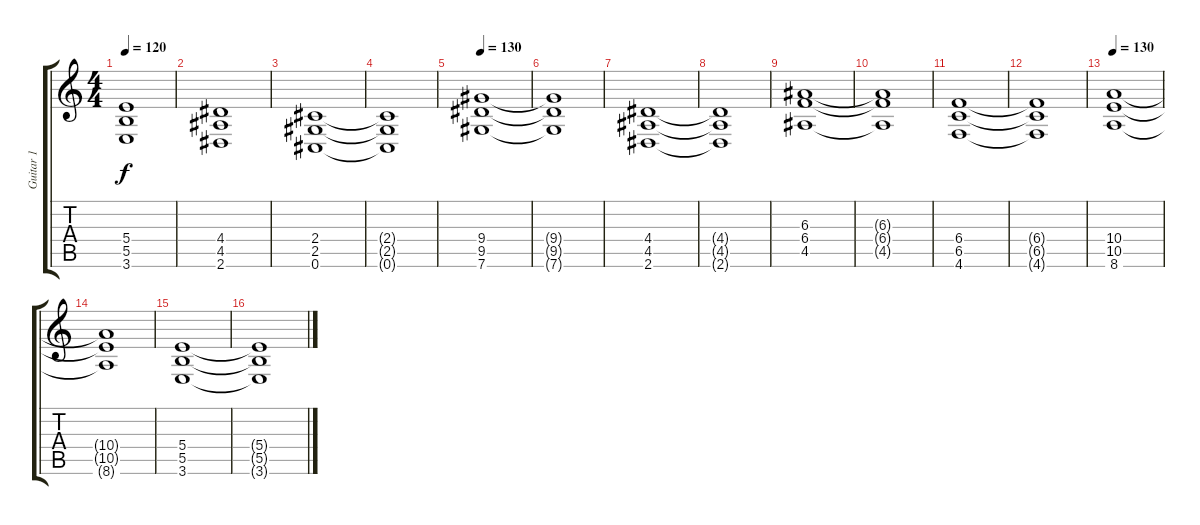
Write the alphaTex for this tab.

\track ("Guitar 1" "Guitar 1") {instrument distortionguitar}
\staff {score tabs}
\tuning (Db4 Ab3 E3 B2 Gb2 Db2) {hide}
\ts (4 4)
\tempo 120
\clef g2
\ks c
(5.4 5.5 3.6).1{dy f} |
(4.4 4.5 2.6).1 |
(2.4 2.5 0.6).1 |
(2.4{t} 2.5{t} 0.6{t}).1 |
\tempo 130
(9.4 9.5 7.6).1 |
(9.4{t} 9.5{t} 7.6{t}).1 |
(4.4 4.5 2.6).1 |
(4.4{t} 4.5{t} 2.6{t}).1 |
(6.3 6.4 4.5).1 |
(6.3{t} 6.4{t} 4.5{t}).1 |
(6.4 6.5 4.6).1 |
(6.4{t} 6.5{t} 4.6{t}).1 |
\tempo 130
(10.4 10.5 8.6).1 |
(10.4{t} 10.5{t} 8.6{t}).1 |
(5.4 5.5 3.6).1 |
(5.4{t} 5.5{t} 3.6{t}).1
